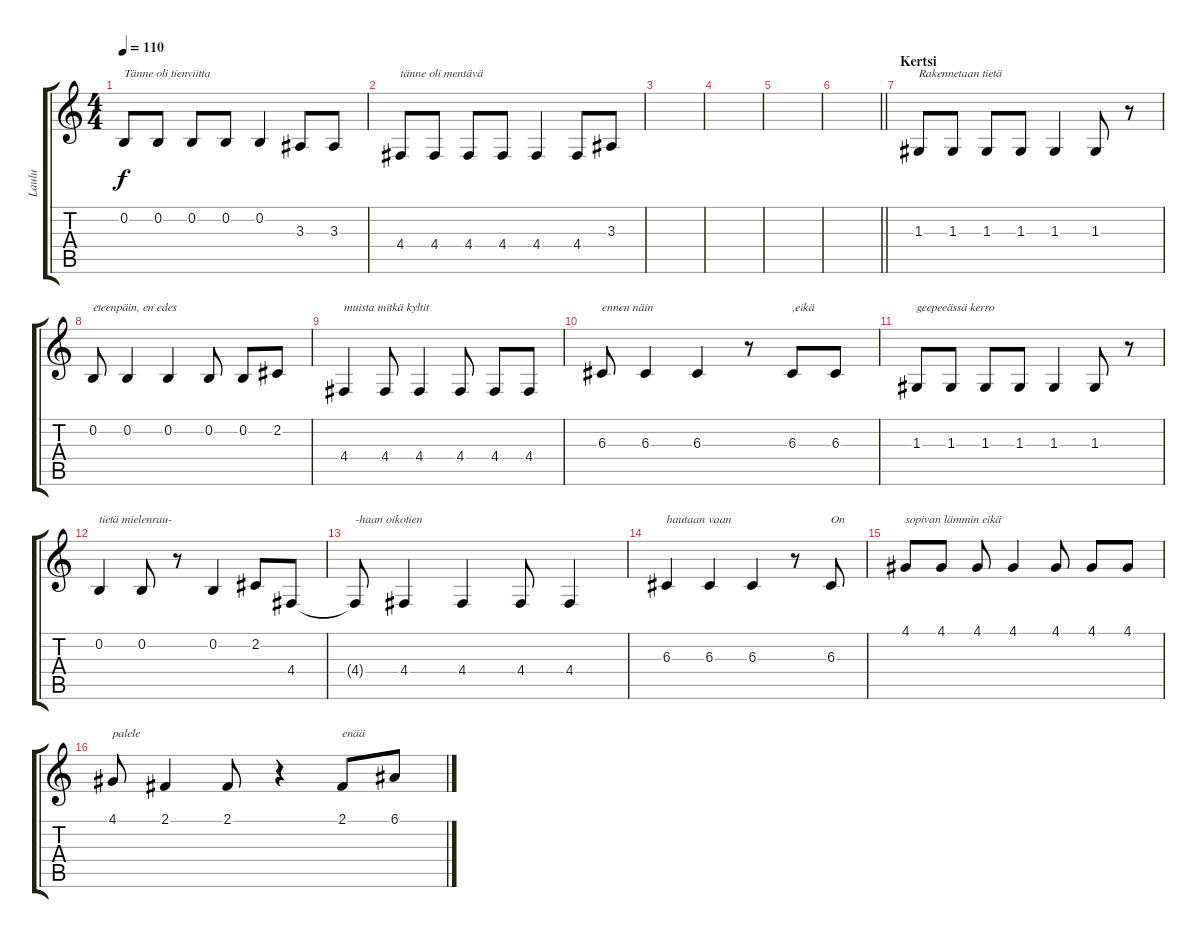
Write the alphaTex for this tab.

\track ("Laulu" "Laulu") {instrument violin}
\staff {score tabs}
\tuning (E4 B3 G3 D3 A2 E2) {hide}
\ts (4 4)
\tempo 110
\clef g2
\ks c
0.2.8{txt "Tänne oli tienviitta" dy f} 0.2.8 0.2.8 0.2.8 0.2.4 3.3.8 3.3.8 |
4.4.8{txt "tänne oli mentävä"} 4.4.8 4.4.8 4.4.8 4.4.4 4.4.8 3.3.8 |
|
|
|
\barLineRight lightlight
|
\section ("" "Kertsi")
1.3.8{txt "Rakennetaan tietä"} 1.3.8 1.3.8 1.3.8 1.3.4 1.3.8 r.8 |
0.2.8{txt "eteenpäin, en edes"} 0.2.4 0.2.4 0.2.8 0.2.8 2.2.8 |
4.4.4{txt "muista mitkä kyltit"} 4.4.8 4.4.4 4.4.8 4.4.8 4.4.8 |
6.3.8{txt "ennen näin"} 6.3.4 6.3.4 r.8 6.3.8{txt ",eikä"} 6.3.8 |
1.3.8{txt "geepeeässä kerro"} 1.3.8 1.3.8 1.3.8 1.3.4 1.3.8 r.8 |
0.2.4{txt "tietä mielenrau-"} 0.2.8 r.8 0.2.4 2.2.8 4.4.8 |
4.4{t}.8{txt "-haan oikotien"} 4.4.4 4.4.4 4.4.8 4.4.4 |
6.3.4{txt "hautaan vaan"} 6.3.4 6.3.4 r.8 6.3.8{txt "On"} |
4.1.8{txt "sopivan lämmin eikä"} 4.1.8 4.1.8 4.1.4 4.1.8 4.1.8 4.1.8 |
4.1.8{txt "palele"} 2.1.4 2.1.8 r.4 2.1.8{txt "enää"} 6.1.8
